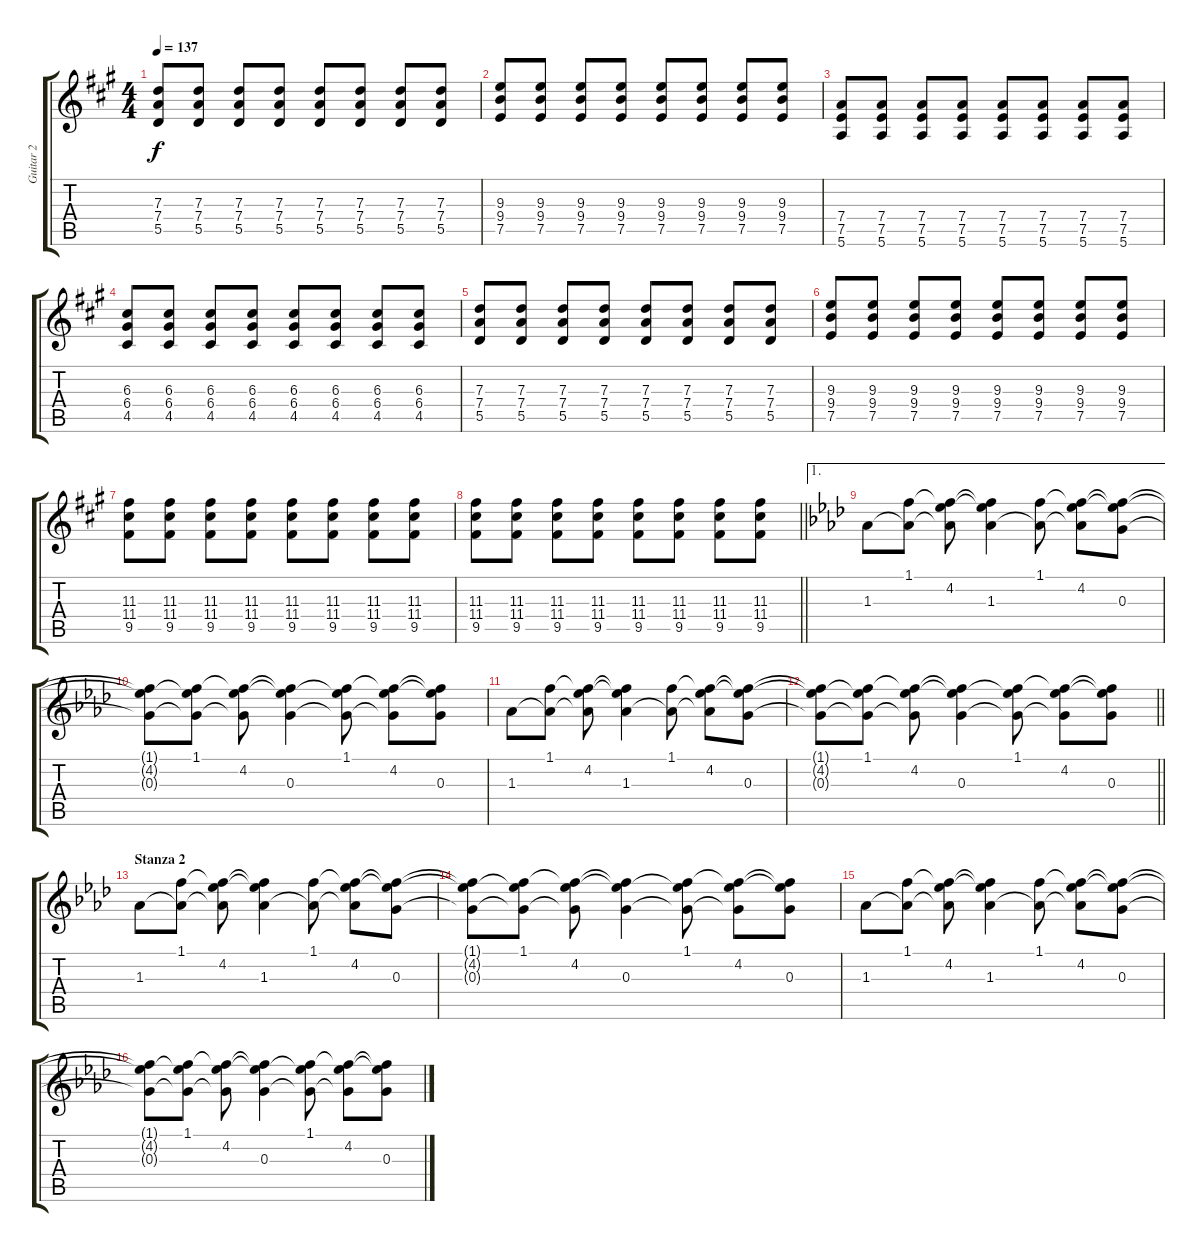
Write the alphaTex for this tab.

\track ("Guitar 2" "Guitar 2") {instrument electricguitarclean}
\staff {score tabs}
\tuning (E4 B3 G3 D3 A2 E2) {hide}
\ts (4 4)
\tempo 137
\clef g2
\ks a
(7.3 7.4 5.5).8{dy f} (7.3 7.4 5.5).8 (7.3 7.4 5.5).8 (7.3 7.4 5.5).8 (7.3 7.4 5.5).8 (7.3 7.4 5.5).8 (7.3 7.4 5.5).8 (7.3 7.4 5.5).8 |
(9.3 9.4 7.5).8 (9.3 9.4 7.5).8 (9.3 9.4 7.5).8 (9.3 9.4 7.5).8 (9.3 9.4 7.5).8 (9.3 9.4 7.5).8 (9.3 9.4 7.5).8 (9.3 9.4 7.5).8 |
(7.4 7.5 5.6).8 (7.4 7.5 5.6).8 (7.4 7.5 5.6).8 (7.4 7.5 5.6).8 (7.4 7.5 5.6).8 (7.4 7.5 5.6).8 (7.4 7.5 5.6).8 (7.4 7.5 5.6).8 |
(6.3 6.4 4.5).8 (6.3 6.4 4.5).8 (6.3 6.4 4.5).8 (6.3 6.4 4.5).8 (6.3 6.4 4.5).8 (6.3 6.4 4.5).8 (6.3 6.4 4.5).8 (6.3 6.4 4.5).8 |
(7.3 7.4 5.5).8 (7.3 7.4 5.5).8 (7.3 7.4 5.5).8 (7.3 7.4 5.5).8 (7.3 7.4 5.5).8 (7.3 7.4 5.5).8 (7.3 7.4 5.5).8 (7.3 7.4 5.5).8 |
(9.3 9.4 7.5).8 (9.3 9.4 7.5).8 (9.3 9.4 7.5).8 (9.3 9.4 7.5).8 (9.3 9.4 7.5).8 (9.3 9.4 7.5).8 (9.3 9.4 7.5).8 (9.3 9.4 7.5).8 |
(11.3 11.4 9.5).8 (11.3 11.4 9.5).8 (11.3 11.4 9.5).8 (11.3 11.4 9.5).8 (11.3 11.4 9.5).8 (11.3 11.4 9.5).8 (11.3 11.4 9.5).8 (11.3 11.4 9.5).8 |
\barLineRight lightlight
(11.3 11.4 9.5).8 (11.3 11.4 9.5).8 (11.3 11.4 9.5).8 (11.3 11.4 9.5).8 (11.3 11.4 9.5).8 (11.3 11.4 9.5).8 (11.3 11.4 9.5).8 (11.3 11.4 9.5).8 |
\ae 1
\ks ab
1.3.8{volume 12 instrument electricguitarclean} (1.1 1.3{t}).8 (1.1{t} 4.2 1.3{t}).8 (1.1{t} 4.2{t} 1.3).4 (1.1 1.3{t}).8 (1.1{t} 4.2 1.3{t}).8 (1.1{t} 4.2{t} 0.3).8 |
(1.1{t} 4.2{t} 0.3{t}).8 (1.1 4.2{t} 0.3{t}).8 (1.1{t} 4.2 0.3{t}).8 (1.1{t} 4.2{t} 0.3).4 (1.1 4.2{t} 0.3{t}).8 (1.1{t} 4.2 0.3{t}).8 (1.1{t} 4.2{t} 0.3).8 |
1.3.8 (1.1 1.3{t}).8 (1.1{t} 4.2 1.3{t}).8 (1.1{t} 4.2{t} 1.3).4 (1.1 1.3{t}).8 (1.1{t} 4.2 1.3{t}).8 (1.1{t} 4.2{t} 0.3).8 |
\barLineRight lightlight
(1.1{t} 4.2{t} 0.3{t}).8 (1.1 4.2{t} 0.3{t}).8 (1.1{t} 4.2 0.3{t}).8 (1.1{t} 4.2{t} 0.3).4 (1.1 4.2{t} 0.3{t}).8 (1.1{t} 4.2 0.3{t}).8 (1.1{t} 4.2{t} 0.3).8 |
\section ("" "Stanza 2")
1.3.8 (1.1 1.3{t}).8 (1.1{t} 4.2 1.3{t}).8 (1.1{t} 4.2{t} 1.3).4 (1.1 1.3{t}).8 (1.1{t} 4.2 1.3{t}).8 (1.1{t} 4.2{t} 0.3).8 |
(1.1{t} 4.2{t} 0.3{t}).8 (1.1 4.2{t} 0.3{t}).8 (1.1{t} 4.2 0.3{t}).8 (1.1{t} 4.2{t} 0.3).4 (1.1 4.2{t} 0.3{t}).8 (1.1{t} 4.2 0.3{t}).8 (1.1{t} 4.2{t} 0.3).8 |
1.3.8 (1.1 1.3{t}).8 (1.1{t} 4.2 1.3{t}).8 (1.1{t} 4.2{t} 1.3).4 (1.1 1.3{t}).8 (1.1{t} 4.2 1.3{t}).8 (1.1{t} 4.2{t} 0.3).8 |
(1.1{t} 4.2{t} 0.3{t}).8 (1.1 4.2{t} 0.3{t}).8 (1.1{t} 4.2 0.3{t}).8 (1.1{t} 4.2{t} 0.3).4 (1.1 4.2{t} 0.3{t}).8 (1.1{t} 4.2 0.3{t}).8 (1.1{t} 4.2{t} 0.3).8
